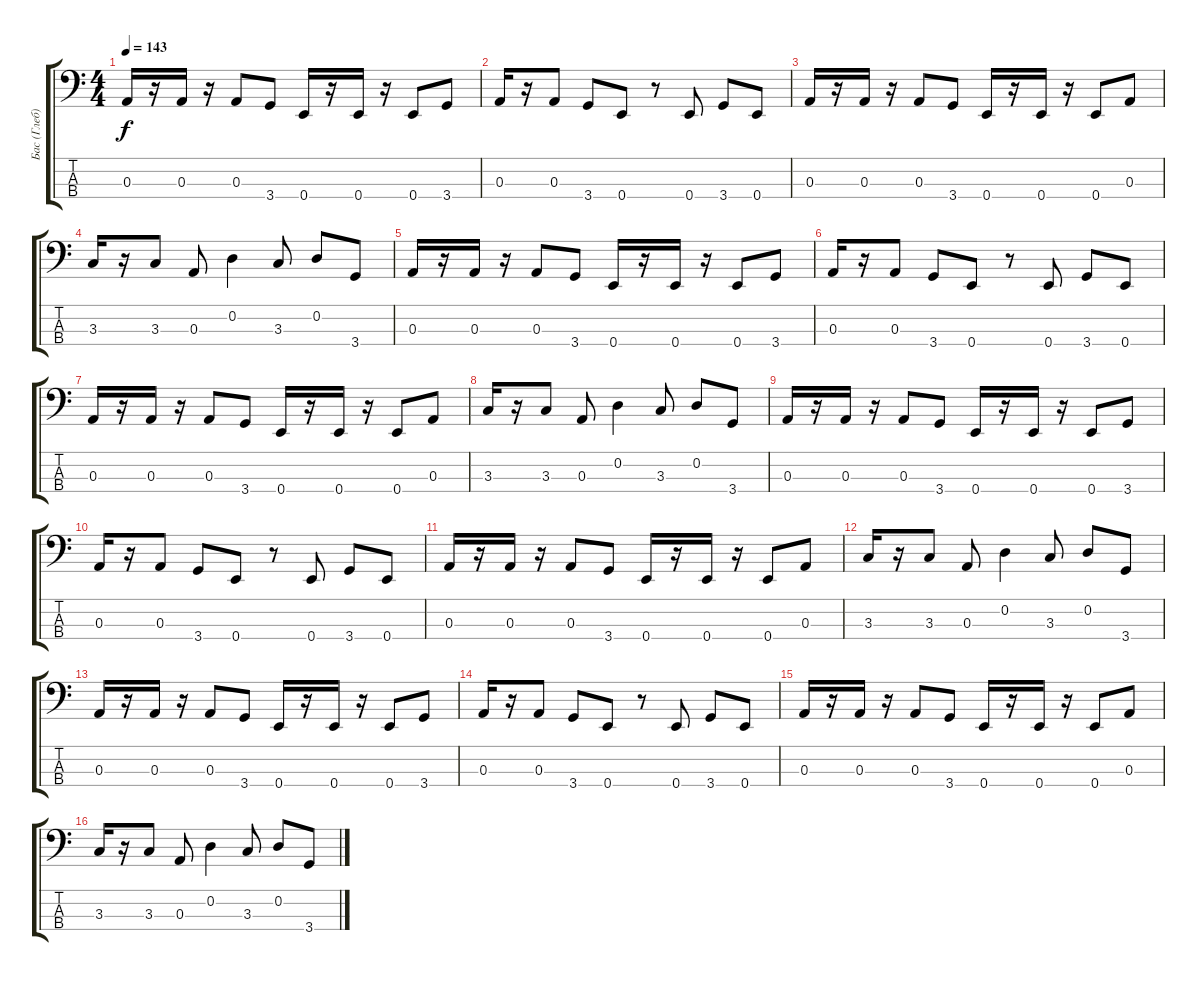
\track ("Бас (Глеб)" "Бас (Глеб)") {instrument electricbasspick}
\staff {score tabs}
\tuning (G2 D2 A1 E1) {hide}
\ts (4 4)
\tempo 143
\clef f4
\ks c
0.3.16{dy f} r.16 0.3.16 r.16 0.3.8 3.4.8 0.4.16 r.16 0.4.16 r.16 0.4.8 3.4.8 |
0.3.16 r.16 0.3.8 3.4.8 0.4.8 r.8 0.4.8 3.4.8 0.4.8 |
0.3.16 r.16 0.3.16 r.16 0.3.8 3.4.8 0.4.16 r.16 0.4.16 r.16 0.4.8 0.3.8 |
3.3.16 r.16 3.3.8 0.3.8 0.2.4 3.3.8 0.2.8 3.4.8 |
0.3.16 r.16 0.3.16 r.16 0.3.8 3.4.8 0.4.16 r.16 0.4.16 r.16 0.4.8 3.4.8 |
0.3.16 r.16 0.3.8 3.4.8 0.4.8 r.8 0.4.8 3.4.8 0.4.8 |
0.3.16 r.16 0.3.16 r.16 0.3.8 3.4.8 0.4.16 r.16 0.4.16 r.16 0.4.8 0.3.8 |
3.3.16 r.16 3.3.8 0.3.8 0.2.4 3.3.8 0.2.8 3.4.8 |
0.3.16 r.16 0.3.16 r.16 0.3.8 3.4.8 0.4.16 r.16 0.4.16 r.16 0.4.8 3.4.8 |
0.3.16 r.16 0.3.8 3.4.8 0.4.8 r.8 0.4.8 3.4.8 0.4.8 |
0.3.16 r.16 0.3.16 r.16 0.3.8 3.4.8 0.4.16 r.16 0.4.16 r.16 0.4.8 0.3.8 |
3.3.16 r.16 3.3.8 0.3.8 0.2.4 3.3.8 0.2.8 3.4.8 |
0.3.16 r.16 0.3.16 r.16 0.3.8 3.4.8 0.4.16 r.16 0.4.16 r.16 0.4.8 3.4.8 |
0.3.16 r.16 0.3.8 3.4.8 0.4.8 r.8 0.4.8 3.4.8 0.4.8 |
0.3.16 r.16 0.3.16 r.16 0.3.8 3.4.8 0.4.16 r.16 0.4.16 r.16 0.4.8 0.3.8 |
3.3.16 r.16 3.3.8 0.3.8 0.2.4 3.3.8 0.2.8 3.4.8
